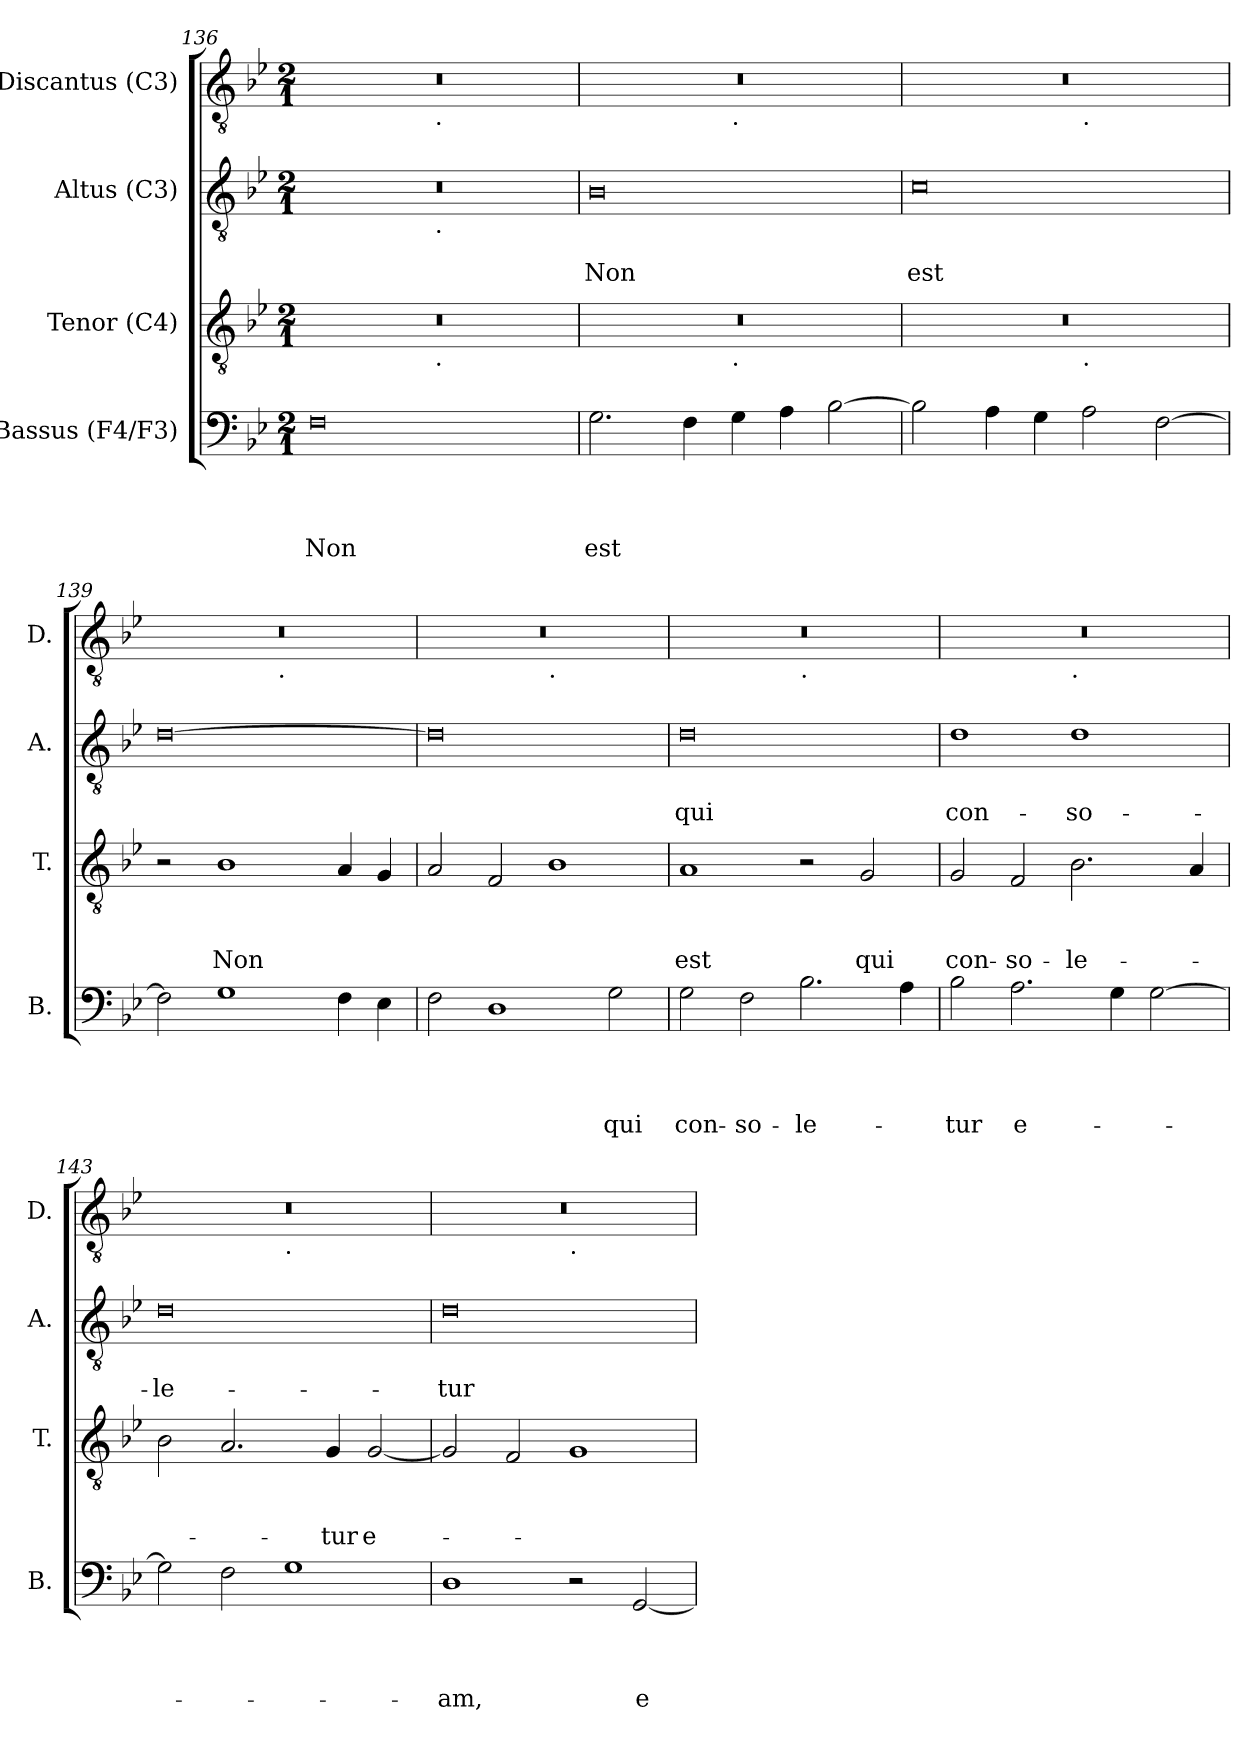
**kern	**text	**text	**text	**text	**kern	**text	**text	**text	**kern	**text	**text	**kern
*part4	*part4	*part4	*part4	*part4	*part3	*part3	*part3	*part3	*part2	*part2	*part2	*part1
*staff4	*staff4	*staff4	*staff4	*staff4	*staff3	*staff3	*staff3	*staff3	*staff2	*staff2	*staff2	*staff1
*I"Bassus (F4/F3)	*	*	*	*	*I"Tenor (C4)	*	*	*	*I"Altus (C3)	*	*	*I"Discantus (C3)
*I'B.	*	*	*	*	*I'T.	*	*	*	*I'A.	*	*	*I'D.
*clefF4	*	*	*	*	*clefGv2	*	*	*	*clefGv2	*	*	*clefGv2
*k[b-e-]	*	*	*	*	*k[b-e-]	*	*	*	*k[b-e-]	*	*	*k[b-e-]
*B-:	*	*	*	*	*B-:	*	*	*	*B-:	*	*	*B-:
*M2/1	*	*	*	*	*M2/1	*	*	*	*M2/1	*	*	*M2/1
=136	=136	=136	=136	=136	=136	=136	=136	=136	=136	=136	=136	=136
!	!	!	!	!LO:LY:b	!	!	!	!	!	!	!	!
*	*	*	*	*	*^	*	*	*	*^	*	*	*^
0F	.	.	.	Non	0r	1ryy	.	.	.	0r	1ryy	.	.	0r	1ryy
.	.	.	.	.	.	32ryy	.	.	.	.	32ryy	.	.	.	32ryy
!	!	!	!	!	!	!	!	!	!	!	!	!	!	!	!LO:TX:b:t=.
!	!	!	!	!	!	!	!	!	!	!	!LO:TX:b:t=.	!	!	!	!
!	!	!	!	!	!	!LO:TX:b:t=.	!	!	!	!	!	!	!	!	!
.	.	.	.	.	.	2ryy	.	.	.	.	2ryy	.	.	.	2ryy
.	.	.	.	.	.	4...ryy	.	.	.	.	4...ryy	.	.	.	4...ryy
=137	=137	=137	=137	=137	=137	=137	=137	=137	=137	=137	=137	=137	=137	=137	=137
!	!	!	!	!LO:LY:b	!	!	!	!	!	!	!	!	!LO:LY:b	!	!
*	*	*	*	*	*	*	*	*	*	*v	*v	*	*	*	*
2.G\	.	.	.	est	0r	1ryy	.	.	.	0B-	.	Non	0r	1ryy
4F\	.	.	.	.	.	.	.	.	.	.	.	.	.	.
!	!	!	!	!	!	!	!	!	!	!	!	!	!	!LO:TX:b:t=.
!	!	!	!	!	!	!LO:TX:b:t=.	!	!	!	!	!	!	!	!
4G\	.	.	.	.	.	1ryy	.	.	.	.	.	.	.	1ryy
4A\	.	.	.	.	.	.	.	.	.	.	.	.	.	.
[>2B-\	.	.	.	.	.	.	.	.	.	.	.	.	.	.
=138	=138	=138	=138	=138	=138	=138	=138	=138	=138	=138	=138	=138	=138	=138
!	!	!	!	!	!	!	!	!	!	!	!	!LO:LY:b	!	!
2B-\]	.	.	.	.	0r	1ryy	.	.	.	0c	.	est	0r	1ryy
4A\	.	.	.	.	.	.	.	.	.	.	.	.	.	.
4G\	.	.	.	.	.	.	.	.	.	.	.	.	.	.
!	!	!	!	!	!	!	!	!	!	!	!	!	!	!LO:TX:b:t=.
!	!	!	!	!	!	!LO:TX:b:t=.	!	!	!	!	!	!	!	!
2A\	.	.	.	.	.	1ryy	.	.	.	.	.	.	.	1ryy
[<2F\	.	.	.	.	.	.	.	.	.	.	.	.	.	.
*	*	*	*	*	*v	*v	*	*	*	*	*	*	*	*
!!LO:LB:g=z	!!
=139	=139	=139	=139	=139	=139	=139	=139	=139	=139	=139	=139	=139	=139
2F\]	.	.	.	.	2r	.	.	.	[>0d	.	.	0r	1ryy
!	!	!	!	!	!	!	!	!LO:LY:b	!	!	!	!	!
1G	.	.	.	.	1B-	.	.	Non	.	.	.	.	.
!	!	!	!	!	!	!	!	!	!	!	!	!	!LO:TX:b:t=.
.	.	.	.	.	.	.	.	.	.	.	.	.	1ryy
4F\	.	.	.	.	4A/	.	.	.	.	.	.	.	.
4E-\	.	.	.	.	4G/	.	.	.	.	.	.	.	.
=140	=140	=140	=140	=140	=140	=140	=140	=140	=140	=140	=140	=140	=140
2F\	.	.	.	.	2A/	.	.	.	0d]	.	.	0r	1ryy
1D	.	.	.	.	2F/	.	.	.	.	.	.	.	.
!	!	!	!	!	!	!	!	!	!	!	!	!	!LO:TX:b:t=.
.	.	.	.	.	1B-	.	.	.	.	.	.	.	1ryy
!	!	!	!	!LO:LY:b	!	!	!	!	!	!	!	!	!
2G\	.	.	.	qui	.	.	.	.	.	.	.	.	.
=141	=141	=141	=141	=141	=141	=141	=141	=141	=141	=141	=141	=141	=141
!	!	!	!	!LO:LY:b	!	!	!	!LO:LY:b	!	!	!LO:LY:b	!	!
2G\	.	.	.	con-	1A	.	.	est	0d	.	qui	0r	1ryy
!	!	!	!	!LO:LY:b	!	!	!	!	!	!	!	!	!
2F\	.	.	.	-so-	.	.	.	.	.	.	.	.	.
!	!	!	!	!	!	!	!	!	!	!	!	!	!LO:TX:b:t=.
!	!	!	!	!LO:LY:b	!	!	!	!	!	!	!	!	!
2.B-\	.	.	.	-le-	2r	.	.	.	.	.	.	.	1ryy
!	!	!	!	!	!	!	!	!LO:LY:b	!	!	!	!	!
.	.	.	.	.	2G/	.	.	qui	.	.	.	.	.
4A\	.	.	.	.	.	.	.	.	.	.	.	.	.
=142	=142	=142	=142	=142	=142	=142	=142	=142	=142	=142	=142	=142	=142
!	!	!	!	!LO:LY:b	!	!	!	!LO:LY:b	!	!	!LO:LY:b	!	!
2B-\	.	.	.	-tur	2G/	.	.	con-	1d	.	con-	0r	1ryy
!	!	!	!	!LO:LY:b:rj	!	!	!	!LO:LY:b	!	!	!	!	!
2.A\	.	.	.	e-	2F/	.	.	-so-	.	.	.	.	.
!	!	!	!	!	!	!	!	!	!	!	!	!	!LO:TX:b:t=.
!	!	!	!	!	!	!	!	!LO:LY:b	!	!	!LO:LY:b	!	!
.	.	.	.	.	2.B-\	.	.	-le-	1d	.	-so-	.	1ryy
4G\	.	.	.	.	.	.	.	.	.	.	.	.	.
[<2G\	.	.	.	.	.	.	.	.	.	.	.	.	.
.	.	.	.	.	4A/	.	.	.	.	.	.	.	.
!!LO:LB:g=z	!!
=143	=143	=143	=143	=143	=143	=143	=143	=143	=143	=143	=143	=143	=143
!	!	!	!	!	!	!	!	!	!	!	!LO:LY:b:rj	!	!
2G\]	.	.	.	.	2B-\	.	.	.	0d	.	-le-	0r	1ryy
2F\	.	.	.	.	2.A/	.	.	.	.	.	.	.	.
!	!	!	!	!	!	!	!	!	!	!	!	!	!LO:TX:b:t=.
1G	.	.	.	.	.	.	.	.	.	.	.	.	1ryy
!	!	!	!	!	!	!	!	!LO:LY:b	!	!	!	!	!
.	.	.	.	.	4G/	.	.	-tur	.	.	.	.	.
!	!	!	!	!	!	!	!	!LO:LY:b:rj	!	!	!	!	!
.	.	.	.	.	[<2G/	.	.	e-	.	.	.	.	.
=144	=144	=144	=144	=144	=144	=144	=144	=144	=144	=144	=144	=144	=144
!	!	!	!	!LO:LY:b	!	!	!	!	!	!	!LO:LY:b	!	!
1D	.	.	.	-am,	2G/]	.	.	.	0d	.	-tur	0r	1ryy
.	.	.	.	.	2F/	.	.	.	.	.	.	.	.
!	!	!	!	!	!	!	!	!	!	!	!	!	!LO:TX:b:t=.
2r	.	.	.	.	1G	.	.	.	.	.	.	.	1ryy
!	!	!	!	!LO:LY:b:rj	!	!	!	!	!	!	!	!	!
[<2GG/	.	.	.	e-	.	.	.	.	.	.	.	.	.
*	*	*	*	*	*	*	*	*	*	*	*	*v	*v
=	=	=	=	=	=	=	=	=	=	=	=	=
*-	*-	*-	*-	*-	*-	*-	*-	*-	*-	*-	*-	*-
